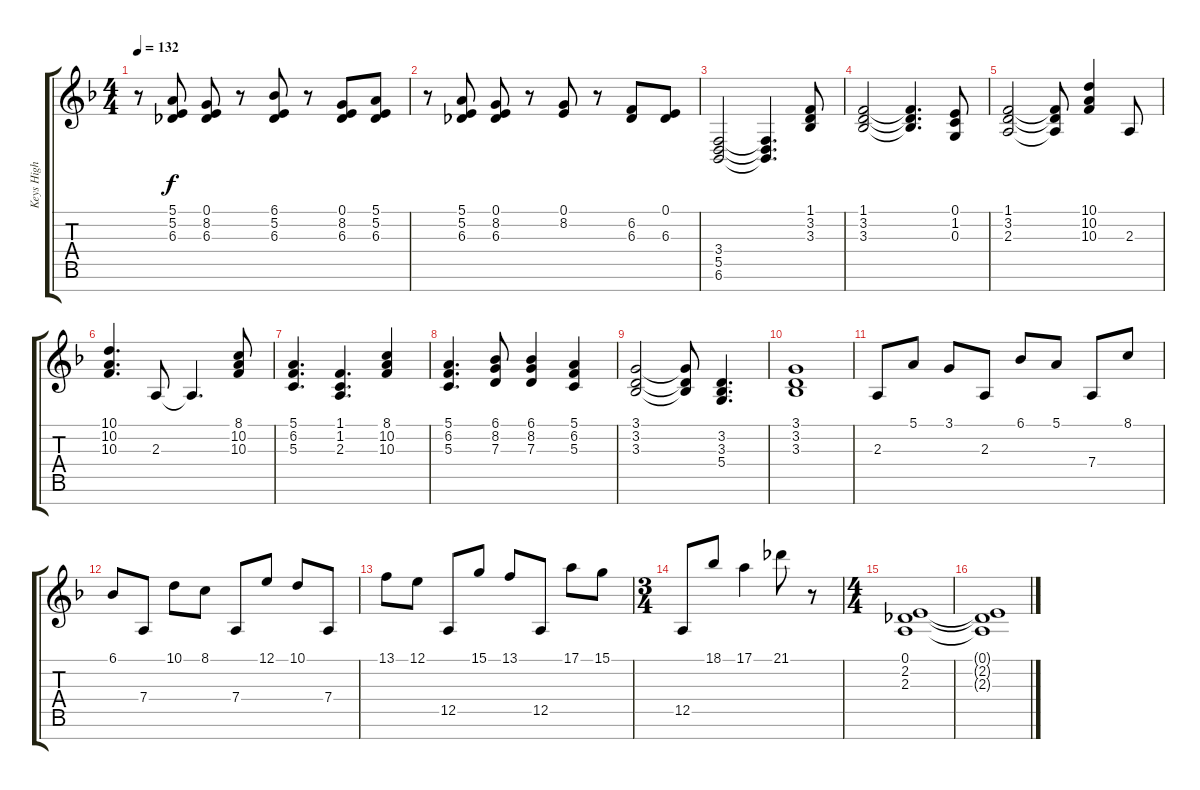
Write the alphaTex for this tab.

\track ("Keys High" "Keys High") {instrument acousticgrandpiano}
\staff {score tabs}
\tuning (E4 B3 G3 D3 A2 E2 B1) {hide}
\ts (4 4)
\tempo 132
\clef g2
\ks dminor
r.8{dy f} (5.1 5.2 6.3).8 (0.1 8.2 6.3).8 r.8 (6.1 5.2 6.3).8 r.8 (0.1 8.2 6.3).8 (5.1 5.2 6.3).8 |
r.8 (5.1 5.2 6.3).8 (0.1 8.2 6.3).8 r.8 (0.1 8.2).8 r.8 (6.2 6.3).8 (0.1 6.3).8 |
(3.4 5.5 6.6).2 (3.4{t} 5.5{t} 6.6{t}).4{d} (1.1 3.2 3.3).8 |
(1.1 3.2 3.3).2 (1.1{t} 3.2{t} 3.3{t}).4{d} (0.1 1.2 0.3).8 |
(1.1 3.2 2.3).2 (1.1{t} 3.2{t} 2.3{t}).8 (10.1 10.2 10.3).4 2.3.8 |
(10.1 10.2 10.3).4{d} 2.3.8 2.3{t}.4{d} (8.1 10.2 10.3).8 |
(5.1 6.2 5.3).4{d} (1.1 1.2 2.3).4{d} (8.1 10.2 10.3).4 |
(5.1 6.2 5.3).4{d} (6.1 8.2 7.3).8 (6.1 8.2 7.3).4 (5.1 6.2 5.3).4 |
(3.1 3.2 3.3).2 (3.1{t} 3.2{t} 3.3{t}).8 (3.2 3.3 5.4).4{d} |
(3.1 3.2 3.3).1 |
2.3.8{instrument synthstrings1} 5.1.8 3.1.8 2.3.8 6.1.8 5.1.8 7.4.8 8.1.8 |
6.1.8 7.4.8 10.1.8 8.1.8 7.4.8 12.1.8 10.1.8 7.4.8 |
13.1.8 12.1.8 12.5.8 15.1.8 13.1.8 12.5.8 17.1.8 15.1.8 |
\ts (3 4)
12.5.8 18.1.8 17.1.4 21.1.8 r.8 |
\ts (4 4)
(0.1 2.2 2.3).1{instrument synthstrings1} |
(0.1{t} 2.2{t} 2.3{t}).1
